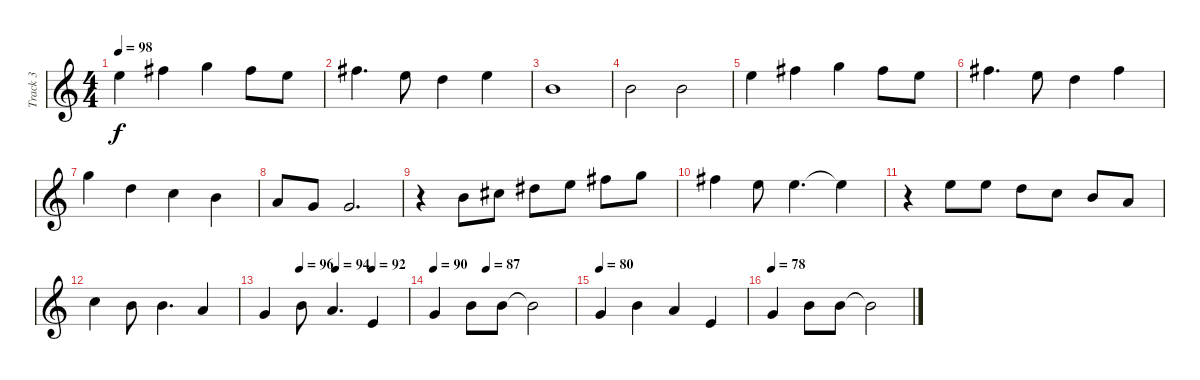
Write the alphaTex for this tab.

\track ("Track 3" "Track 3") {instrument voiceoohs}
\staff {score}
\tuning (E4 B3 G3 D3 A2 E2 B1) {hide}
\ts (4 4)
\tempo 98
\clef g2
\ks c
12.1.4{dy f} 14.1.4 15.1.4 14.1.8 12.1.8 |
14.1.4{d} 12.1.8 10.1.4 12.1.4 |
12.2.1 |
12.2.2 12.2.2 |
12.1.4 14.1.4 15.1.4 14.1.8 12.1.8 |
14.1.4{d} 12.1.8 10.1.4 14.1.4 |
15.1.4 15.2.4 13.2.4 12.2.4 |
10.2.8 12.3.8 12.3.2{d} |
r.4 12.2.8 9.1.8 11.1.8 12.1.8 14.1.8 15.1.8 |
14.1.4 12.1.8 12.1.4{d} 12.1{t}.4 |
r.4 12.1.8 12.1.8 10.1.8 8.1.8 7.1.8 5.1.8 |
8.1.4 7.1.8 7.1.4{d} 5.1.4 |
\tempo (96 0.25)
\tempo (94 0.5)
\tempo (92 0.75)
3.1.4 7.1.8 5.1.4{d} 5.2.4 |
\tempo 90
\tempo (87 0.375)
3.1.4 7.1.8 7.1.8 7.1{t}.2 |
\tempo 80
8.2.4 7.1.4 5.1.4 5.2.4 |
\tempo 78
3.1.4 7.1.8 7.1.8 7.1{t}.2
